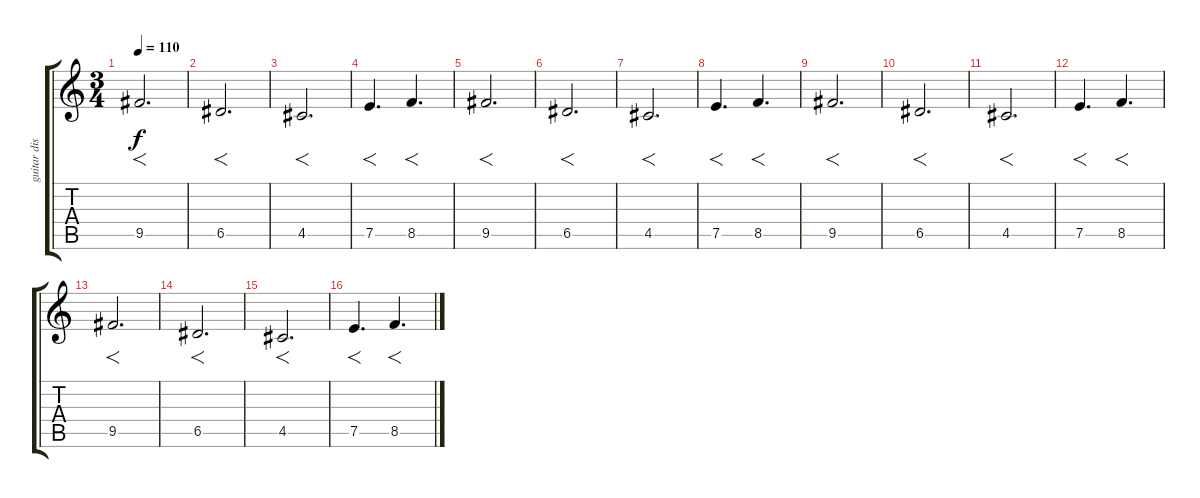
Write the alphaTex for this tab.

\track ("guitar dist(marc)" "guitar dis") {instrument overdrivenguitar}
\staff {score tabs}
\tuning (E4 B3 G3 D3 A2 E2) {hide}
\ts (3 4)
\tempo 110
\clef g2
\ks c
9.5.2{f d dy f} |
6.5.2{f d} |
4.5.2{f d} |
7.5.4{f d} 8.5.4{f d} |
9.5.2{f d} |
6.5.2{f d} |
4.5.2{f d} |
7.5.4{f d} 8.5.4{f d} |
9.5.2{f d} |
6.5.2{f d} |
4.5.2{f d} |
7.5.4{f d} 8.5.4{f d} |
9.5.2{f d} |
6.5.2{f d} |
4.5.2{f d} |
7.5.4{f d} 8.5.4{f d}
